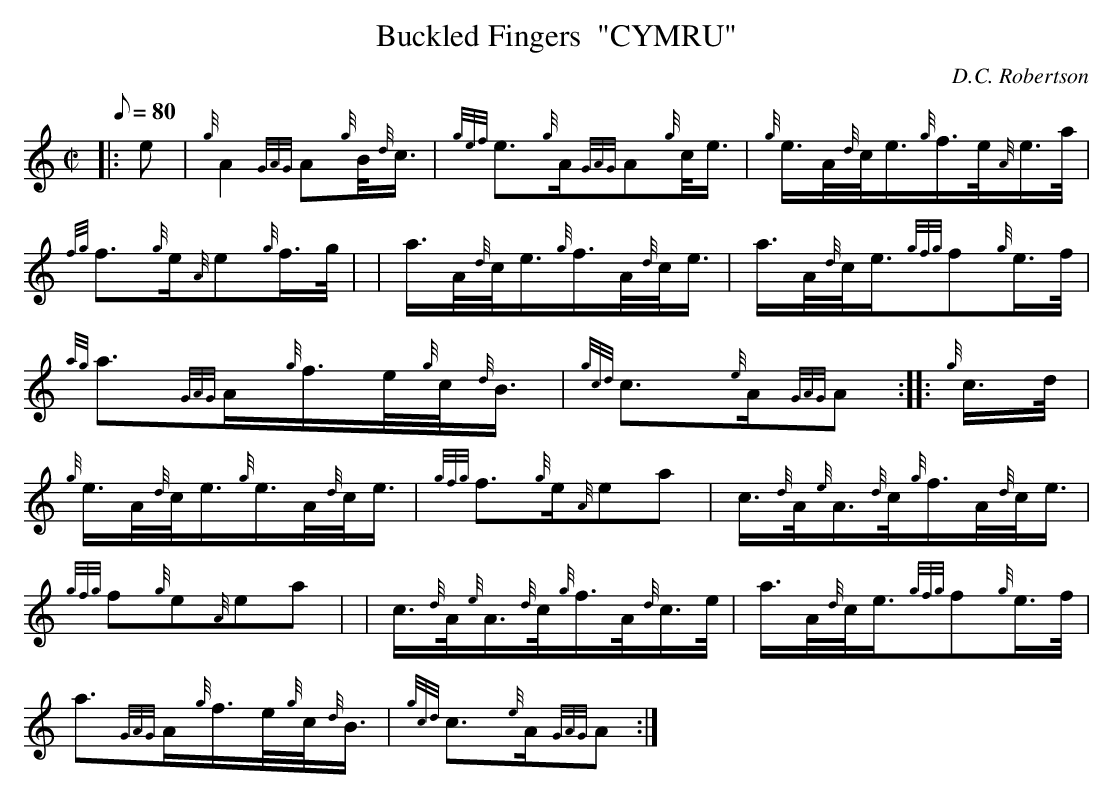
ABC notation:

X:1
T:Buckled Fingers  "CYMRU"
M:C|
L:1/8
Q:80
C:D.C. Robertson
K:HP
|: e | \
{g}A2{GAG}A{g}B/4{d}c3/4 | \
{gef}e3/2{g}A/2{GAG}A{g}c/4e3/4 | \
{g}e3/4A/4{d}c/4e3/4{g}f3/4e/4{A}e3/4a/4 |
{fg}f3/2{g}e/2{A}e{g}f3/4g/4 | | \
a3/4A/4{d}c/4e3/4{g}f3/4A/4{d}c/4e3/4 | \
a3/4A/4{d}c/4e3/4{gfg}f{g}e3/4f/4 |
{ag}a3/2{GAG}A/2{g}f3/4e/4{g}c/4{d}B3/4 | \
{gcd}c3/2{e}A/2{GAG}A :: \
{g}c3/4d/4 |
{g}e3/4A/4{d}c/4e3/4{g}e3/4A/4{d}c/4e3/4 | \
{gfg}f3/2{g}e/2{A}ea | \
c3/4{d}A/4{e}A3/4{d}c/4{g}f3/4A/4{d}c/4e3/4 |
{gfg}f{g}e{A}ea | | \
c3/4{d}A/4{e}A3/4{d}c/4{g}f3/4A/4{d}c3/4e/4 | \
a3/4A/4{d}c/4e3/4{gfg}f{g}e3/4f/4 |
a3/2{GAG}A/2{g}f3/4e/4{g}c/4{d}B3/4 | \
{gcd}c3/2{e}A/2{GAG}A :|
